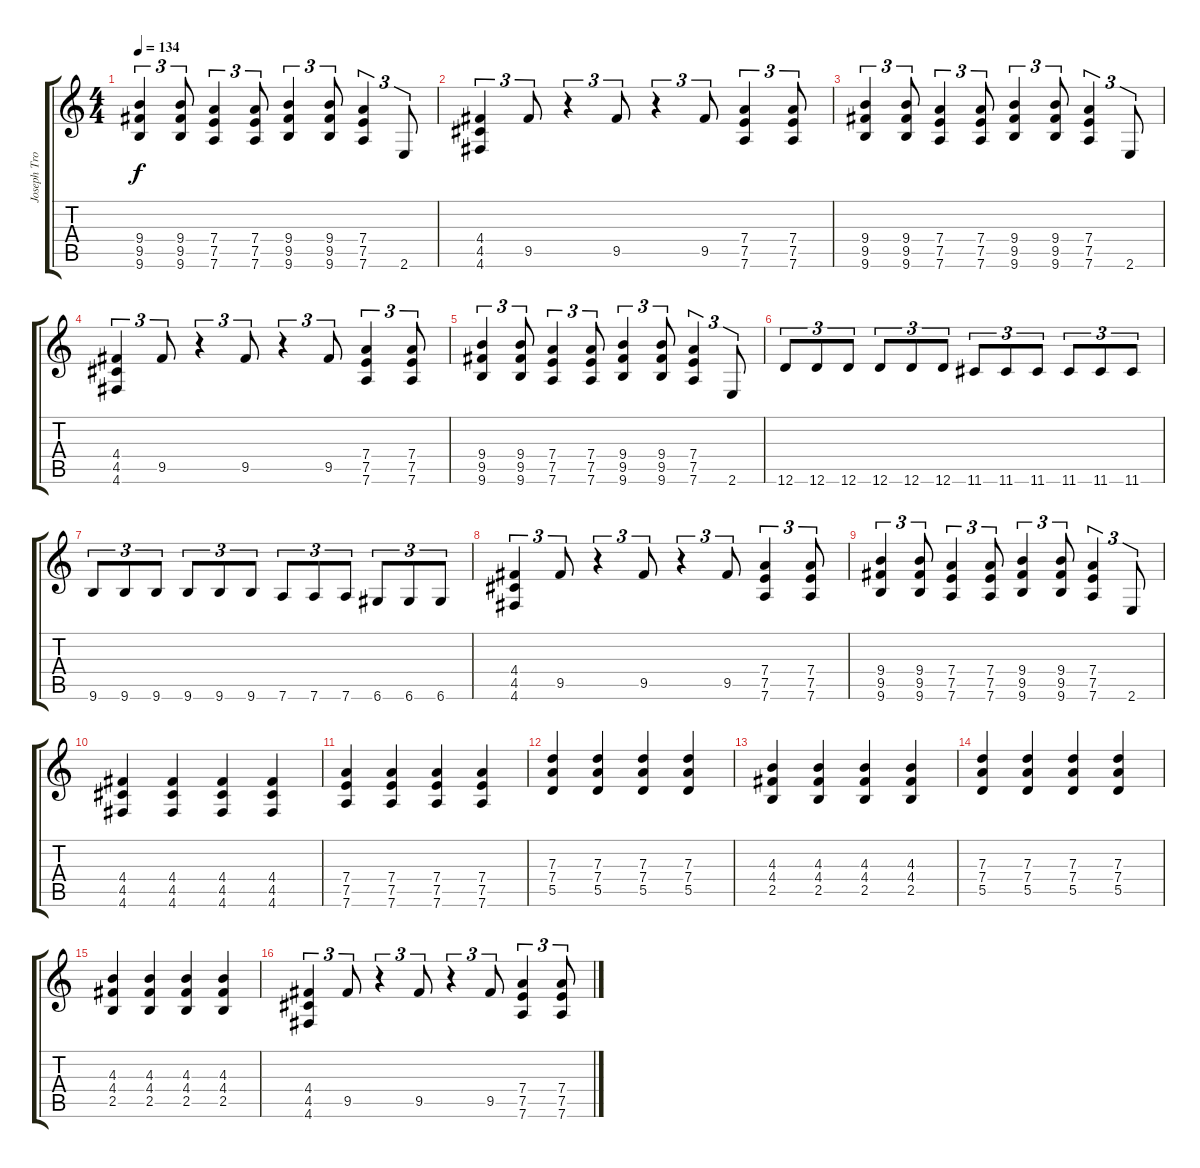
\track ("Joseph Trohman (Lead Guitar)" "Joseph Tro") {instrument overdrivenguitar}
\staff {score tabs}
\tuning (E4 B3 G3 D3 A2 D2) {hide}
\ts (4 4)
\tempo 134
\clef g2
\ks c
(9.4 9.5 9.6).4{tu (3 2) dy f} (9.4 9.5 9.6).8{tu (3 2)} (7.4 7.5 7.6).4{tu (3 2)} (7.4 7.5 7.6).8{tu (3 2)} (9.4 9.5 9.6).4{tu (3 2)} (9.4 9.5 9.6).8{tu (3 2)} (7.4 7.5 7.6).4{tu (3 2)} 2.6.8{tu (3 2)} |
(4.4 4.5 4.6).4{tu (3 2)} 9.5.8{tu (3 2)} r.4{tu (3 2)} 9.5.8{tu (3 2)} r.4{tu (3 2)} 9.5.8{tu (3 2)} (7.4 7.5 7.6).4{tu (3 2)} (7.4 7.5 7.6).8{tu (3 2)} |
(9.4 9.5 9.6).4{tu (3 2)} (9.4 9.5 9.6).8{tu (3 2)} (7.4 7.5 7.6).4{tu (3 2)} (7.4 7.5 7.6).8{tu (3 2)} (9.4 9.5 9.6).4{tu (3 2)} (9.4 9.5 9.6).8{tu (3 2)} (7.4 7.5 7.6).4{tu (3 2)} 2.6.8{tu (3 2)} |
(4.4 4.5 4.6).4{tu (3 2)} 9.5.8{tu (3 2)} r.4{tu (3 2)} 9.5.8{tu (3 2)} r.4{tu (3 2)} 9.5.8{tu (3 2)} (7.4 7.5 7.6).4{tu (3 2)} (7.4 7.5 7.6).8{tu (3 2)} |
(9.4 9.5 9.6).4{tu (3 2)} (9.4 9.5 9.6).8{tu (3 2)} (7.4 7.5 7.6).4{tu (3 2)} (7.4 7.5 7.6).8{tu (3 2)} (9.4 9.5 9.6).4{tu (3 2)} (9.4 9.5 9.6).8{tu (3 2)} (7.4 7.5 7.6).4{tu (3 2)} 2.6.8{tu (3 2)} |
12.6.8{tu (3 2)} 12.6.8{tu (3 2)} 12.6.8{tu (3 2)} 12.6.8{tu (3 2)} 12.6.8{tu (3 2)} 12.6.8{tu (3 2)} 11.6.8{tu (3 2)} 11.6.8{tu (3 2)} 11.6.8{tu (3 2)} 11.6.8{tu (3 2)} 11.6.8{tu (3 2)} 11.6.8{tu (3 2)} |
9.6.8{tu (3 2)} 9.6.8{tu (3 2)} 9.6.8{tu (3 2)} 9.6.8{tu (3 2)} 9.6.8{tu (3 2)} 9.6.8{tu (3 2)} 7.6.8{tu (3 2)} 7.6.8{tu (3 2)} 7.6.8{tu (3 2)} 6.6.8{tu (3 2)} 6.6.8{tu (3 2)} 6.6.8{tu (3 2)} |
(4.4 4.5 4.6).4{tu (3 2)} 9.5.8{tu (3 2)} r.4{tu (3 2)} 9.5.8{tu (3 2)} r.4{tu (3 2)} 9.5.8{tu (3 2)} (7.4 7.5 7.6).4{tu (3 2)} (7.4 7.5 7.6).8{tu (3 2)} |
(9.4 9.5 9.6).4{tu (3 2)} (9.4 9.5 9.6).8{tu (3 2)} (7.4 7.5 7.6).4{tu (3 2)} (7.4 7.5 7.6).8{tu (3 2)} (9.4 9.5 9.6).4{tu (3 2)} (9.4 9.5 9.6).8{tu (3 2)} (7.4 7.5 7.6).4{tu (3 2)} 2.6.8{tu (3 2)} |
(4.4 4.5 4.6).4 (4.4 4.5 4.6).4 (4.4 4.5 4.6).4 (4.4 4.5 4.6).4 |
(7.4 7.5 7.6).4 (7.4 7.5 7.6).4 (7.4 7.5 7.6).4 (7.4 7.5 7.6).4 |
(7.3 7.4 5.5).4 (7.3 7.4 5.5).4 (7.3 7.4 5.5).4 (7.3 7.4 5.5).4 |
(4.3 4.4 2.5).4 (4.3 4.4 2.5).4 (4.3 4.4 2.5).4 (4.3 4.4 2.5).4 |
(7.3 7.4 5.5).4 (7.3 7.4 5.5).4 (7.3 7.4 5.5).4 (7.3 7.4 5.5).4 |
(4.3 4.4 2.5).4 (4.3 4.4 2.5).4 (4.3 4.4 2.5).4 (4.3 4.4 2.5).4 |
(4.4 4.5 4.6).4{tu (3 2)} 9.5.8{tu (3 2)} r.4{tu (3 2)} 9.5.8{tu (3 2)} r.4{tu (3 2)} 9.5.8{tu (3 2)} (7.4 7.5 7.6).4{tu (3 2)} (7.4 7.5 7.6).8{tu (3 2)}
